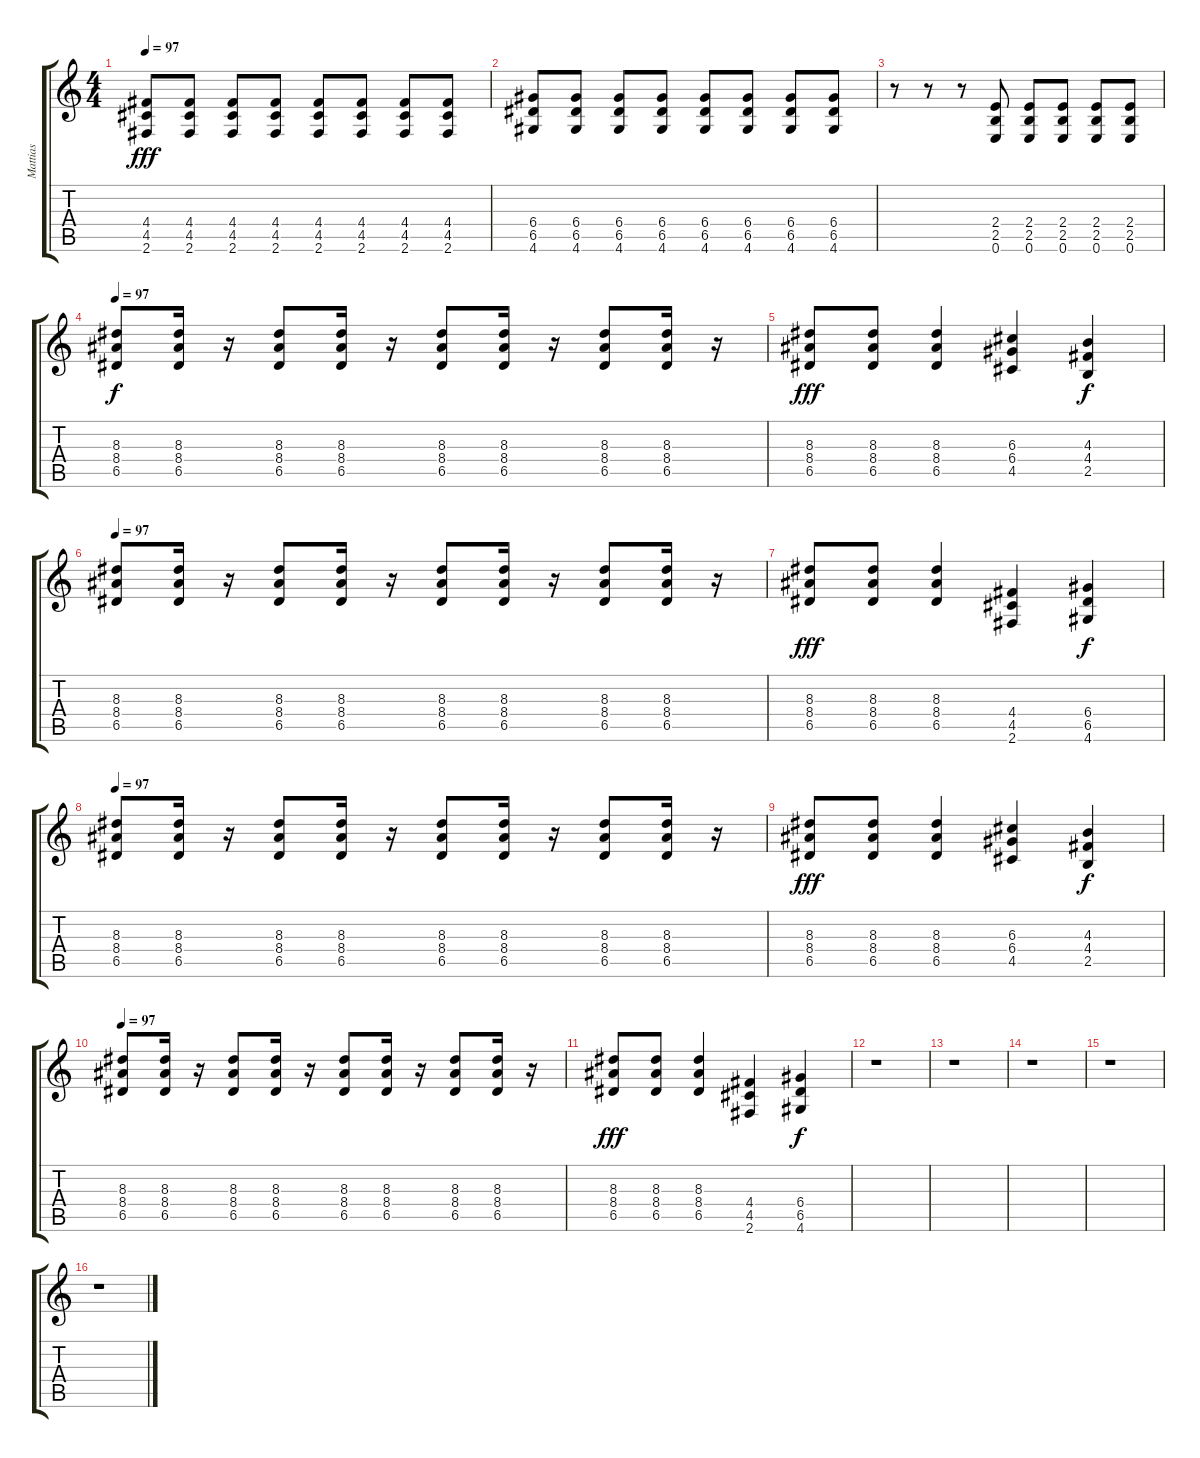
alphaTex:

\track ("Mattias" "Mattias") {instrument distortionguitar}
\staff {score tabs}
\tuning (E4 B3 G3 D3 A2 E2) {hide}
\ts (4 4)
\tempo 97
\clef g2
\ks c
(4.4 4.5 2.6).8{dy fff} (4.4 4.5 2.6).8 (4.4 4.5 2.6).8 (4.4 4.5 2.6).8 (4.4 4.5 2.6).8 (4.4 4.5 2.6).8 (4.4 4.5 2.6).8 (4.4 4.5 2.6).8 |
(6.4 6.5 4.6).8 (6.4 6.5 4.6).8 (6.4 6.5 4.6).8 (6.4 6.5 4.6).8 (6.4 6.5 4.6).8 (6.4 6.5 4.6).8 (6.4 6.5 4.6).8 (6.4 6.5 4.6).8 |
r.8 r.8 r.8 (2.4 2.5 0.6).8 (2.4 2.5 0.6).8 (2.4 2.5 0.6).8 (2.4 2.5 0.6).8 (2.4 2.5 0.6).8 |
\tempo 97
(8.3 8.4 6.5).8{dy f} (8.3 8.4 6.5).16 r.16 (8.3 8.4 6.5).8 (8.3 8.4 6.5).16 r.16 (8.3 8.4 6.5).8 (8.3 8.4 6.5).16 r.16 (8.3 8.4 6.5).8 (8.3 8.4 6.5).16 r.16 |
(8.3 8.4 6.5).8{dy fff} (8.3 8.4 6.5).8 (8.3 8.4 6.5).4 (6.3 6.4 4.5).4 (4.3 4.4 2.5).4{dy f} |
\tempo 97
(8.3 8.4 6.5).8 (8.3 8.4 6.5).16 r.16 (8.3 8.4 6.5).8 (8.3 8.4 6.5).16 r.16 (8.3 8.4 6.5).8 (8.3 8.4 6.5).16 r.16 (8.3 8.4 6.5).8 (8.3 8.4 6.5).16 r.16 |
(8.3 8.4 6.5).8{dy fff} (8.3 8.4 6.5).8 (8.3 8.4 6.5).4 (4.4 4.5 2.6).4 (6.4 6.5 4.6).4{dy f} |
\tempo 97
(8.3 8.4 6.5).8 (8.3 8.4 6.5).16 r.16 (8.3 8.4 6.5).8 (8.3 8.4 6.5).16 r.16 (8.3 8.4 6.5).8 (8.3 8.4 6.5).16 r.16 (8.3 8.4 6.5).8 (8.3 8.4 6.5).16 r.16 |
(8.3 8.4 6.5).8{dy fff} (8.3 8.4 6.5).8 (8.3 8.4 6.5).4 (6.3 6.4 4.5).4 (4.3 4.4 2.5).4{dy f} |
\tempo 97
(8.3 8.4 6.5).8 (8.3 8.4 6.5).16 r.16 (8.3 8.4 6.5).8 (8.3 8.4 6.5).16 r.16 (8.3 8.4 6.5).8 (8.3 8.4 6.5).16 r.16 (8.3 8.4 6.5).8 (8.3 8.4 6.5).16 r.16 |
(8.3 8.4 6.5).8{dy fff} (8.3 8.4 6.5).8 (8.3 8.4 6.5).4 (4.4 4.5 2.6).4 (6.4 6.5 4.6).4{dy f} |
r.1 |
r.1 |
r.1 |
r.1 |
r.1
